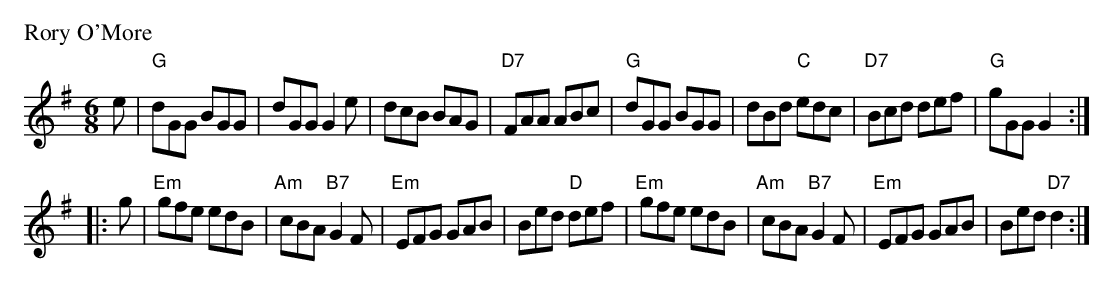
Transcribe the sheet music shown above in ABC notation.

X:1
P: Rory O'More
M: 6/8
L: 1/8
K: G
 e \
| "G"dGG BGG | dGG    G2e |     dcB BAG | "D7"FAA ABc \
| "G"dGG BGG | dBd "C"edc | "D7"Bcd def |  "G"gGG G2 :|
|: g \
| "Em"gfe edB | "Am"cBA "B7"G2F | "Em"EFG GAB | Bed "D"def \
| "Em"gfe edB | "Am"cBA "B7"G2F | "Em"EFG GAB | Bed "D7"d2 :|
